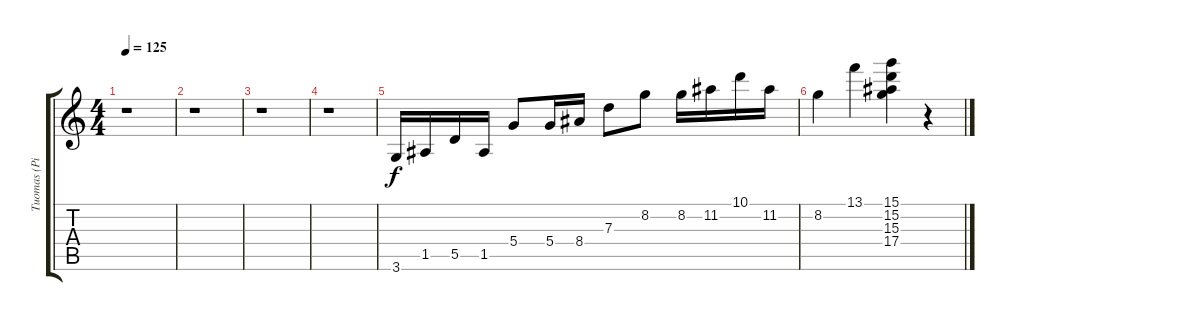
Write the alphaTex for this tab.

\track ("Tuomas (Piano)" "Tuomas (Pi") {instrument acousticgrandpiano}
\staff {score tabs}
\tuning (E5 B4 G4 D4 A3 E3) {hide}
\ts (4 4)
\tempo 125
\clef g2
\ks c
r.1{dy f} |
r.1 |
r.1 |
r.1 |
3.6.16 1.5.16 5.5.16 1.5.16 5.4.8 5.4.16 8.4.16 7.3.8 8.2.8 8.2.16 11.2.16 10.1.16 11.2.16 |
8.2.4 13.1.4 (15.1 15.2 15.3 17.4).4 r.4
